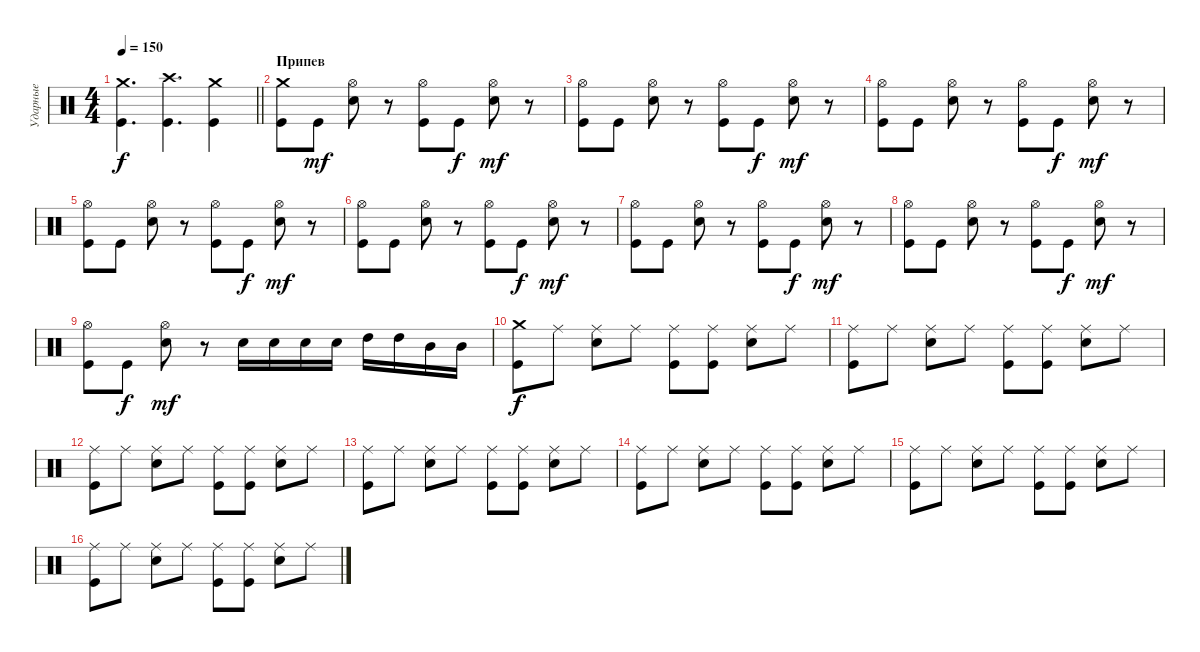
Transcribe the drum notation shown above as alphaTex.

\track ("Ударные" "Ударные") {instrument percussion}
\staff {score}
\articulation defaults
\ts (4 4)
\tempo 150
\clef neutral
\barLineRight lightlight
\ks c
("Crash medium (hit)" "Kick (hit)").4{d dy f} ("Crash high (hit)" "Kick (hit)").4{d} ("Crash medium (hit)" "Kick (hit)").4 |
\section ("" "Припев")
("Crash medium (hit)" "Kick (hit)").8 "Kick (hit)".8{dy mf} ("Hi-Hat (open)" "Electric Snare (hit)").8 r.8 ("Hi-Hat (open)" "Kick (hit)").8 "Kick (hit)".8{dy f} ("Hi-Hat (open)" "Electric Snare (hit)").8{dy mf} r.8 |
("Hi-Hat (open)" "Kick (hit)").8 "Kick (hit)".8 ("Hi-Hat (open)" "Electric Snare (hit)").8 r.8 ("Hi-Hat (open)" "Kick (hit)").8 "Kick (hit)".8{dy f} ("Hi-Hat (open)" "Electric Snare (hit)").8{dy mf} r.8 |
("Hi-Hat (open)" "Kick (hit)").8 "Kick (hit)".8 ("Hi-Hat (open)" "Electric Snare (hit)").8 r.8 ("Hi-Hat (open)" "Kick (hit)").8 "Kick (hit)".8{dy f} ("Hi-Hat (open)" "Electric Snare (hit)").8{dy mf} r.8 |
("Hi-Hat (open)" "Kick (hit)").8 "Kick (hit)".8 ("Hi-Hat (open)" "Electric Snare (hit)").8 r.8 ("Hi-Hat (open)" "Kick (hit)").8 "Kick (hit)".8{dy f} ("Hi-Hat (open)" "Electric Snare (hit)").8{dy mf} r.8 |
("Hi-Hat (open)" "Kick (hit)").8 "Kick (hit)".8 ("Hi-Hat (open)" "Electric Snare (hit)").8 r.8 ("Hi-Hat (open)" "Kick (hit)").8 "Kick (hit)".8{dy f} ("Hi-Hat (open)" "Electric Snare (hit)").8{dy mf} r.8 |
("Hi-Hat (open)" "Kick (hit)").8 "Kick (hit)".8 ("Hi-Hat (open)" "Electric Snare (hit)").8 r.8 ("Hi-Hat (open)" "Kick (hit)").8 "Kick (hit)".8{dy f} ("Hi-Hat (open)" "Electric Snare (hit)").8{dy mf} r.8 |
("Hi-Hat (open)" "Kick (hit)").8 "Kick (hit)".8 ("Hi-Hat (open)" "Electric Snare (hit)").8 r.8 ("Hi-Hat (open)" "Kick (hit)").8 "Kick (hit)".8{dy f} ("Hi-Hat (open)" "Electric Snare (hit)").8{dy mf} r.8 |
("Hi-Hat (open)" "Kick (hit)").8 "Kick (hit)".8{dy f} ("Hi-Hat (open)" "Electric Snare (hit)").8{dy mf} r.8 "Electric Snare (hit)".16 "Electric Snare (hit)".16 "Electric Snare (hit)".16 "Electric Snare (hit)".16 "High Tom (hit)".16 "High Tom (hit)".16 "Mid Tom (hit)".16 "Mid Tom (hit)".16 |
("Crash medium (hit)" "Kick (hit)").8{dy f} "Ride (middle)".8 ("Ride (middle)" "Electric Snare (hit)").8 "Ride (middle)".8 ("Ride (middle)" "Kick (hit)").8 ("Ride (middle)" "Kick (hit)").8 ("Ride (middle)" "Electric Snare (hit)").8 "Ride (middle)".8 |
("Ride (middle)" "Kick (hit)").8 "Ride (middle)".8 ("Ride (middle)" "Electric Snare (hit)").8 "Ride (middle)".8 ("Ride (middle)" "Kick (hit)").8 ("Ride (middle)" "Kick (hit)").8 ("Ride (middle)" "Electric Snare (hit)").8 "Ride (middle)".8 |
("Ride (middle)" "Kick (hit)").8 "Ride (middle)".8 ("Ride (middle)" "Electric Snare (hit)").8 "Ride (middle)".8 ("Ride (middle)" "Kick (hit)").8 ("Ride (middle)" "Kick (hit)").8 ("Ride (middle)" "Electric Snare (hit)").8 "Ride (middle)".8 |
("Ride (middle)" "Kick (hit)").8 "Ride (middle)".8 ("Ride (middle)" "Electric Snare (hit)").8 "Ride (middle)".8 ("Ride (middle)" "Kick (hit)").8 ("Ride (middle)" "Kick (hit)").8 ("Ride (middle)" "Electric Snare (hit)").8 "Ride (middle)".8 |
("Ride (middle)" "Kick (hit)").8 "Ride (middle)".8 ("Ride (middle)" "Electric Snare (hit)").8 "Ride (middle)".8 ("Ride (middle)" "Kick (hit)").8 ("Ride (middle)" "Kick (hit)").8 ("Ride (middle)" "Electric Snare (hit)").8 "Ride (middle)".8 |
("Ride (middle)" "Kick (hit)").8 "Ride (middle)".8 ("Ride (middle)" "Electric Snare (hit)").8 "Ride (middle)".8 ("Ride (middle)" "Kick (hit)").8 ("Ride (middle)" "Kick (hit)").8 ("Ride (middle)" "Electric Snare (hit)").8 "Ride (middle)".8 |
("Ride (middle)" "Kick (hit)").8 "Ride (middle)".8 ("Ride (middle)" "Electric Snare (hit)").8 "Ride (middle)".8 ("Ride (middle)" "Kick (hit)").8 ("Ride (middle)" "Kick (hit)").8 ("Ride (middle)" "Electric Snare (hit)").8 "Ride (middle)".8
